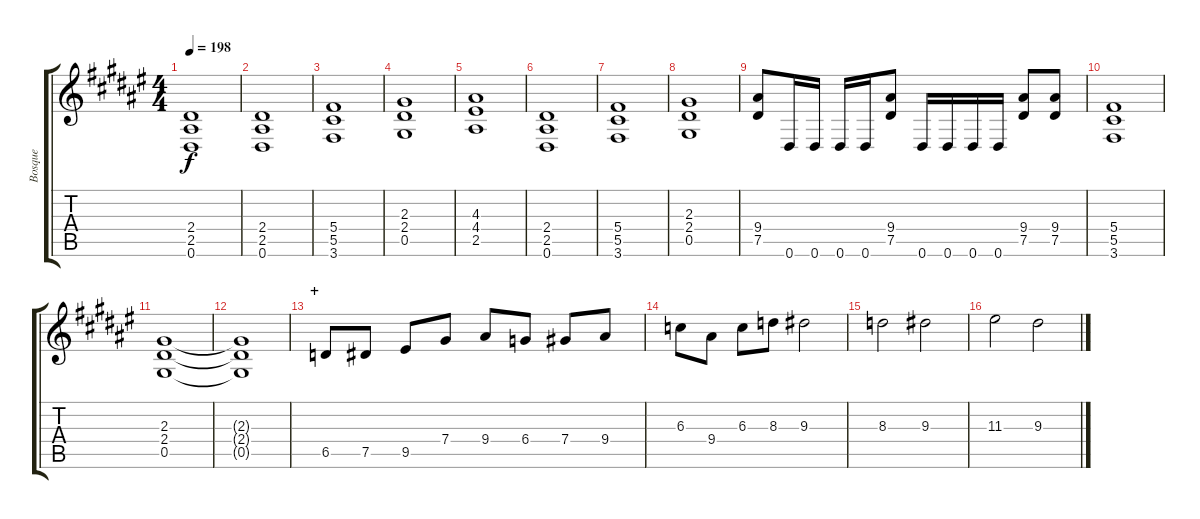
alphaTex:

\track ("Bosque" "Bosque") {instrument distortionguitar}
\staff {score tabs}
\tuning (Eb4 Bb3 Gb3 Db3 Ab2 Eb2) {hide}
\ts (4 4)
\tempo 198
\clef g2
\ks d#minor
(2.4{t} 2.5{t} 0.6{t}).1{dy f} |
(2.4 2.5 0.6).1 |
(5.4 5.5 3.6).1 |
(2.3 2.4 0.5).1 |
(4.3 4.4 2.5).1 |
(2.4 2.5 0.6).1 |
(5.4 5.5 3.6).1 |
(2.3 2.4 0.5).1 |
(9.4 7.5).8 0.6.16 0.6.16 0.6.16 0.6.16 (9.4 7.5).8 0.6.16 0.6.16 0.6.16 0.6.16 (9.4 7.5).8 (9.4 7.5).8 |
(5.4 5.5 3.6).1 |
(2.3 2.4 0.5).1 |
(2.3{t} 2.4{t} 0.5{t}).1 |
\section ("" "+")
6.5.8 7.5.8 9.5.8 7.4.8 9.4.8 6.4.8 7.4.8 9.4.8 |
6.3.8 9.4.8 6.3.8 8.3.8 9.3.2 |
8.3.2 9.3.2 |
11.3.2 9.3.2
